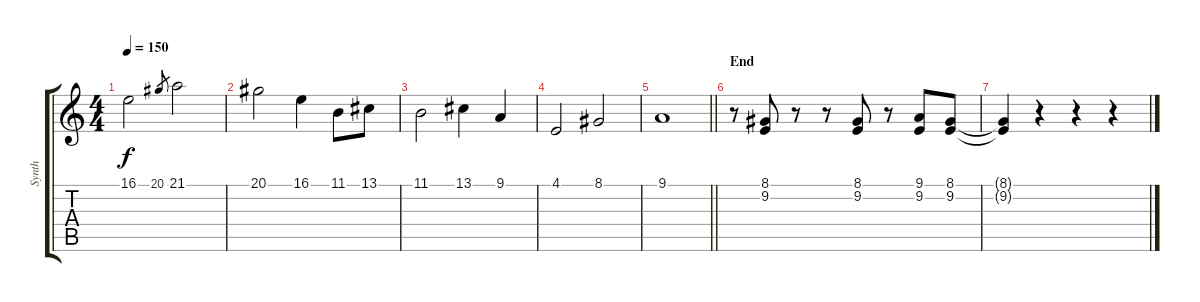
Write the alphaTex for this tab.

\track ("Synth" "Synth") {instrument accordion}
\staff {score tabs}
\tuning (C4 G3 Eb3 Bb2 F2 C2) {hide}
\ts (4 4)
\tempo 150
\clef g2
\ks c
16.1.2{dy f} 20.1.8{gr} 21.1.2 |
20.1.2 16.1.4 11.1.8 13.1.8 |
11.1.2 13.1.4 9.1.4 |
4.1.2 8.1.2 |
\barLineRight lightlight
9.1.1 |
\section ("" "End")
r.8 (8.1 9.2).8 r.8 r.8 (8.1 9.2).8 r.8 (9.1 9.2).8 (8.1 9.2).8 |
(8.1{t} 9.2{t}).4 r.4 r.4 r.4
